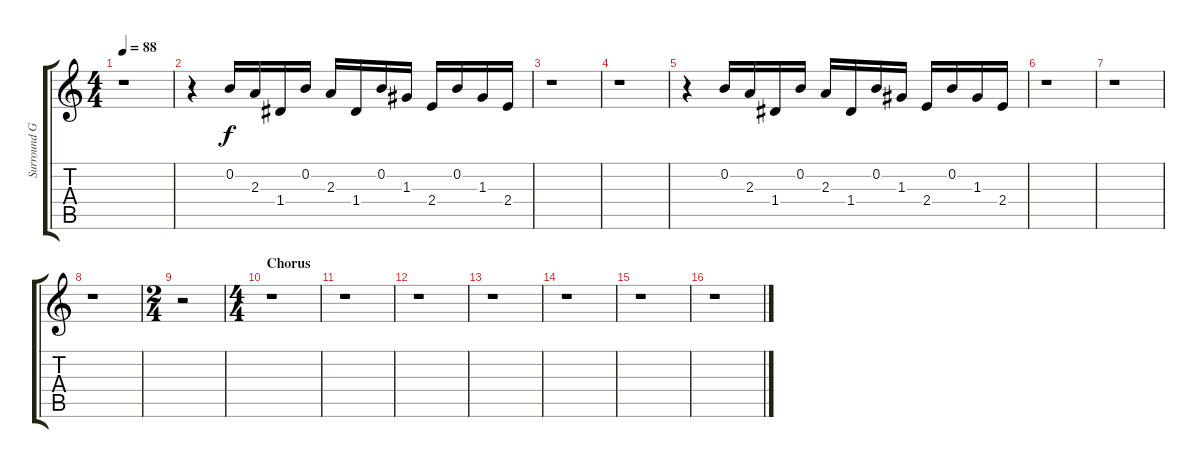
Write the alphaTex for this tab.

\track ("Surround Gt" "Surround G") {instrument distortionguitar}
\staff {score tabs}
\tuning (E4 B3 G3 D3 A2 E2) {hide}
\ts (4 4)
\tempo 88
\clef g2
\ks c
r.1{dy f} |
r.4 0.2.16 2.3.16 1.4.16 0.2.16 2.3.16 1.4.16 0.2.16 1.3.16 2.4.16 0.2.16 1.3.16 2.4.16 |
r.1 |
r.1 |
r.4 0.2.16 2.3.16 1.4.16 0.2.16 2.3.16 1.4.16 0.2.16 1.3.16 2.4.16 0.2.16 1.3.16 2.4.16 |
r.1 |
r.1 |
r.1 |
\ts (2 4)
r.2 |
\ts (4 4)
\section ("" "Chorus")
r.1 |
r.1 |
r.1 |
r.1 |
r.1 |
r.1 |
r.1
